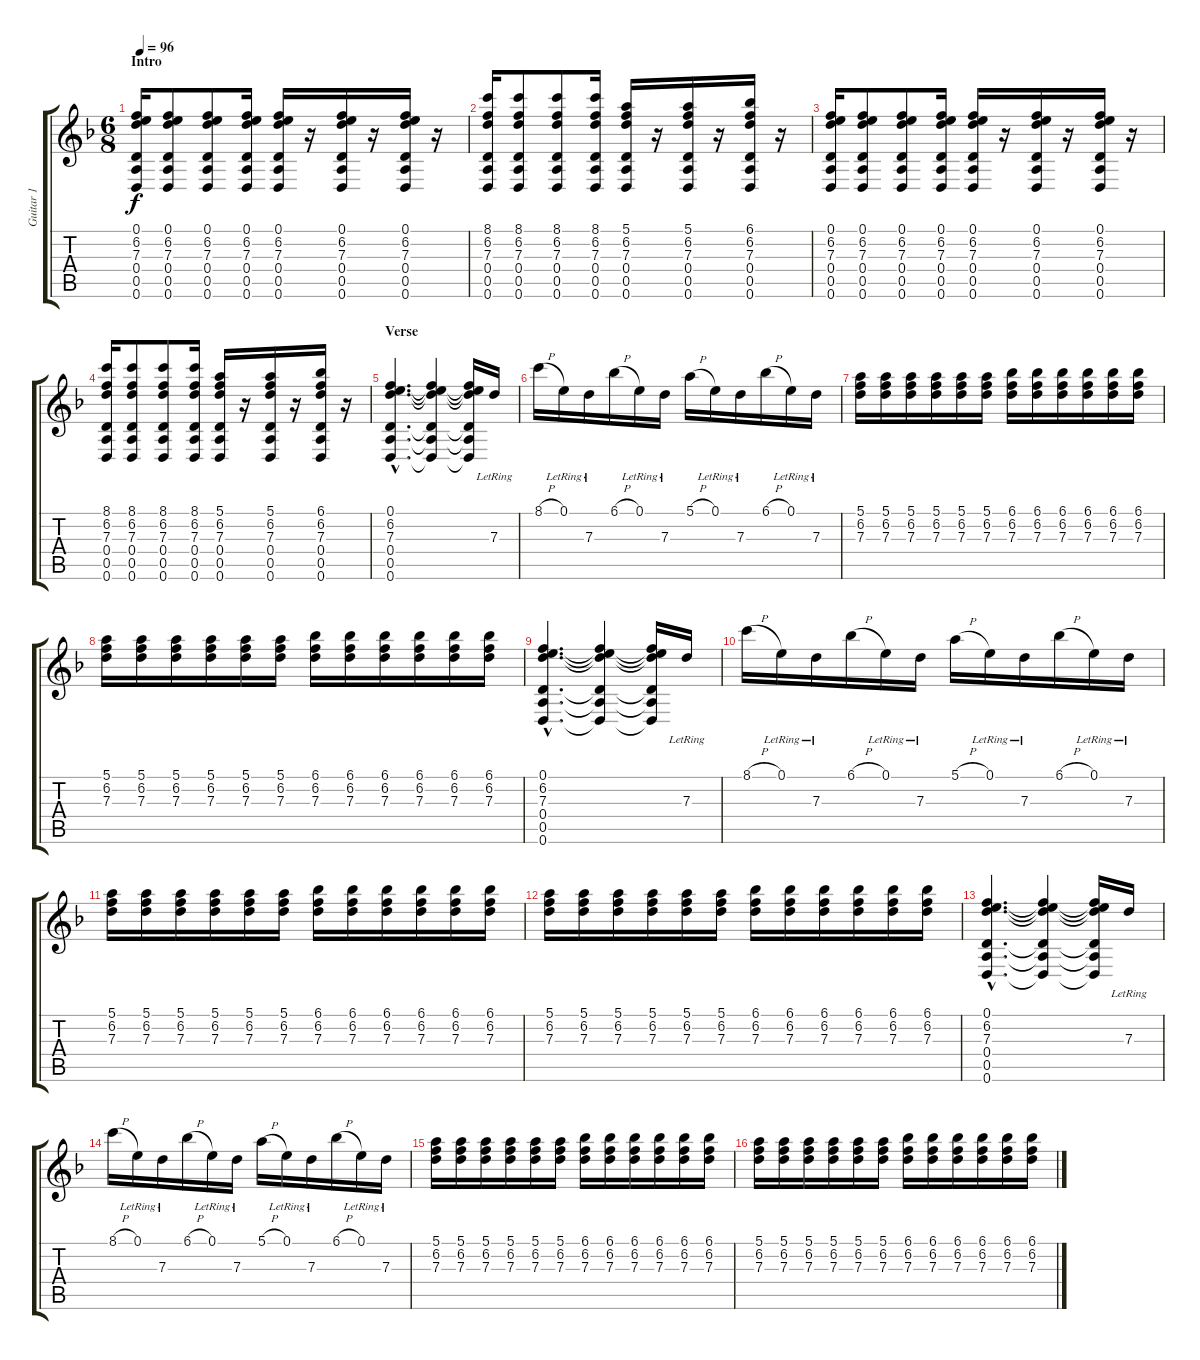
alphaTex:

\track ("Guitar 1" "Guitar 1") {instrument distortionguitar}
\staff {score tabs}
\tuning (E4 B3 G3 D3 A2 D2) {hide}
\ts (6 8)
\section ("" "Intro")
\tempo 96
\clef g2
\ks f
(0.1 6.2 7.3 0.4 0.5 0.6).16{dy f instrument distortionguitar} (0.1 6.2 7.3 0.4 0.5 0.6).8 (0.1 6.2 7.3 0.4 0.5 0.6).8 (0.1 6.2 7.3 0.4 0.5 0.6).16 (0.1 6.2 7.3 0.4 0.5 0.6).16 r.16 (0.1 6.2 7.3 0.4 0.5 0.6).16 r.16 (0.1 6.2 7.3 0.4 0.5 0.6).16 r.16 |
(8.1 6.2 7.3 0.4 0.5 0.6).16 (8.1 6.2 7.3 0.4 0.5 0.6).8 (8.1 6.2 7.3 0.4 0.5 0.6).8 (8.1 6.2 7.3 0.4 0.5 0.6).16 (5.1 6.2 7.3 0.4 0.5 0.6).16 r.16 (5.1 6.2 7.3 0.4 0.5 0.6).16 r.16 (6.1 6.2 7.3 0.4 0.5 0.6).16 r.16 |
(0.1 6.2 7.3 0.4 0.5 0.6).16 (0.1 6.2 7.3 0.4 0.5 0.6).8 (0.1 6.2 7.3 0.4 0.5 0.6).8 (0.1 6.2 7.3 0.4 0.5 0.6).16 (0.1 6.2 7.3 0.4 0.5 0.6).16 r.16 (0.1 6.2 7.3 0.4 0.5 0.6).16 r.16 (0.1 6.2 7.3 0.4 0.5 0.6).16 r.16 |
(8.1 6.2 7.3 0.4 0.5 0.6).16 (8.1 6.2 7.3 0.4 0.5 0.6).8 (8.1 6.2 7.3 0.4 0.5 0.6).8 (8.1 6.2 7.3 0.4 0.5 0.6).16 (5.1 6.2 7.3 0.4 0.5 0.6).16 r.16 (5.1 6.2 7.3 0.4 0.5 0.6).16 r.16 (6.1 6.2 7.3 0.4 0.5 0.6).16 r.16 |
\section ("" "Verse")
(0.1{hac} 6.2{hac} 7.3{hac} 0.4{hac} 0.5{hac} 0.6{hac}).4{d} (0.1{t} 6.2{t} 7.3{t} 0.4{t} 0.5{t} 0.6{t}).4 (0.1{t} 6.2{t} 7.3{t} 0.4{t} 0.5{t} 0.6{t}).16 7.3{lr}.16 |
8.1{h}.16 0.1{lr}.16 7.3{lr}.16 6.1{h}.16 0.1{lr}.16 7.3{lr}.16 5.1{h}.16 0.1{lr}.16 7.3{lr}.16 6.1{h}.16 0.1{lr}.16 7.3{lr}.16 |
(5.1 6.2 7.3).16 (5.1 6.2 7.3).16 (5.1 6.2 7.3).16 (5.1 6.2 7.3).16 (5.1 6.2 7.3).16 (5.1 6.2 7.3).16 (6.1 6.2 7.3).16 (6.1 6.2 7.3).16 (6.1 6.2 7.3).16 (6.1 6.2 7.3).16 (6.1 6.2 7.3).16 (6.1 6.2 7.3).16 |
(5.1 6.2 7.3).16 (5.1 6.2 7.3).16 (5.1 6.2 7.3).16 (5.1 6.2 7.3).16 (5.1 6.2 7.3).16 (5.1 6.2 7.3).16 (6.1 6.2 7.3).16 (6.1 6.2 7.3).16 (6.1 6.2 7.3).16 (6.1 6.2 7.3).16 (6.1 6.2 7.3).16 (6.1 6.2 7.3).16 |
(0.1{hac} 6.2{hac} 7.3{hac} 0.4{hac} 0.5{hac} 0.6{hac}).4{d} (0.1{t} 6.2{t} 7.3{t} 0.4{t} 0.5{t} 0.6{t}).4 (0.1{t} 6.2{t} 7.3{t} 0.4{t} 0.5{t} 0.6{t}).16 7.3{lr}.16 |
8.1{h}.16 0.1{lr}.16 7.3{lr}.16 6.1{h}.16 0.1{lr}.16 7.3{lr}.16 5.1{h}.16 0.1{lr}.16 7.3{lr}.16 6.1{h}.16 0.1{lr}.16 7.3{lr}.16 |
(5.1 6.2 7.3).16 (5.1 6.2 7.3).16 (5.1 6.2 7.3).16 (5.1 6.2 7.3).16 (5.1 6.2 7.3).16 (5.1 6.2 7.3).16 (6.1 6.2 7.3).16 (6.1 6.2 7.3).16 (6.1 6.2 7.3).16 (6.1 6.2 7.3).16 (6.1 6.2 7.3).16 (6.1 6.2 7.3).16 |
(5.1 6.2 7.3).16 (5.1 6.2 7.3).16 (5.1 6.2 7.3).16 (5.1 6.2 7.3).16 (5.1 6.2 7.3).16 (5.1 6.2 7.3).16 (6.1 6.2 7.3).16 (6.1 6.2 7.3).16 (6.1 6.2 7.3).16 (6.1 6.2 7.3).16 (6.1 6.2 7.3).16 (6.1 6.2 7.3).16 |
(0.1{hac} 6.2{hac} 7.3{hac} 0.4{hac} 0.5{hac} 0.6{hac}).4{d} (0.1{t} 6.2{t} 7.3{t} 0.4{t} 0.5{t} 0.6{t}).4 (0.1{t} 6.2{t} 7.3{t} 0.4{t} 0.5{t} 0.6{t}).16 7.3{lr}.16 |
8.1{h}.16 0.1{lr}.16 7.3{lr}.16 6.1{h}.16 0.1{lr}.16 7.3{lr}.16 5.1{h}.16 0.1{lr}.16 7.3{lr}.16 6.1{h}.16 0.1{lr}.16 7.3{lr}.16 |
(5.1 6.2 7.3).16 (5.1 6.2 7.3).16 (5.1 6.2 7.3).16 (5.1 6.2 7.3).16 (5.1 6.2 7.3).16 (5.1 6.2 7.3).16 (6.1 6.2 7.3).16 (6.1 6.2 7.3).16 (6.1 6.2 7.3).16 (6.1 6.2 7.3).16 (6.1 6.2 7.3).16 (6.1 6.2 7.3).16 |
(5.1 6.2 7.3).16 (5.1 6.2 7.3).16 (5.1 6.2 7.3).16 (5.1 6.2 7.3).16 (5.1 6.2 7.3).16 (5.1 6.2 7.3).16 (6.1 6.2 7.3).16 (6.1 6.2 7.3).16 (6.1 6.2 7.3).16 (6.1 6.2 7.3).16 (6.1 6.2 7.3).16 (6.1 6.2 7.3).16
